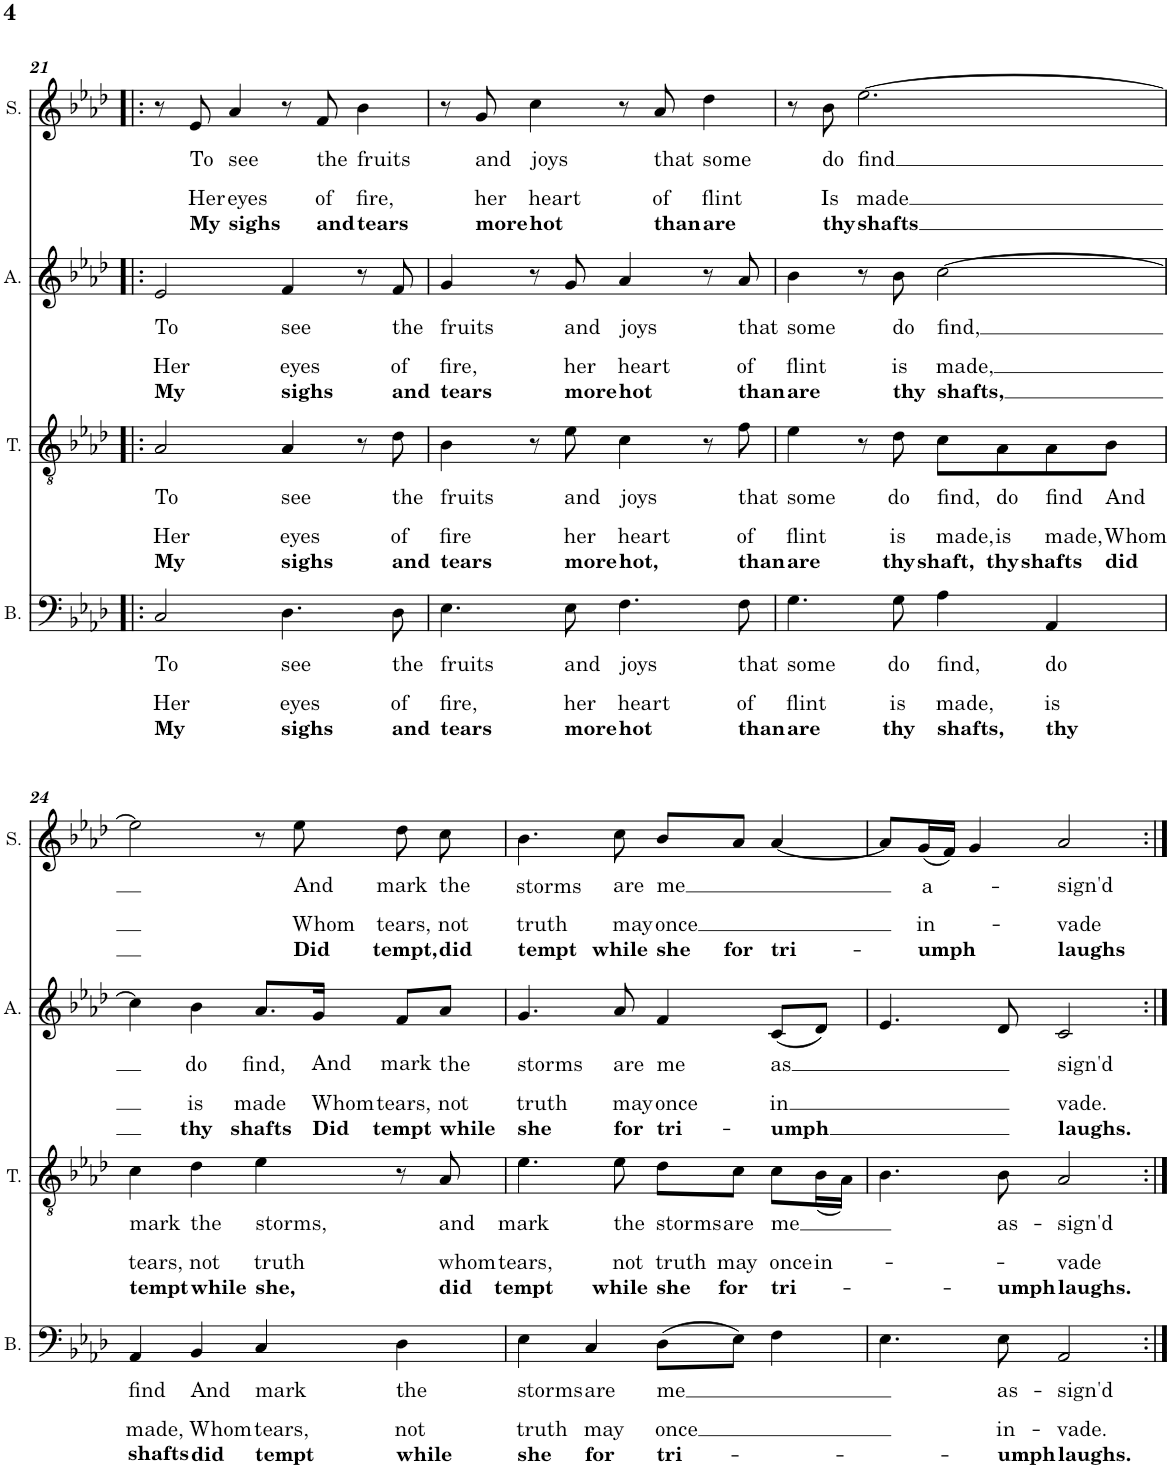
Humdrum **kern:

**kern	**text	**text	**text	**kern	**text	**text	**text	**kern	**text	**text	**text	**kern	**text	**text	**text
*part4	*part4	*part4	*part4	*part3	*part3	*part3	*part3	*part2	*part2	*part2	*part2	*part1	*part1	*part1	*part1
*staff4	*staff4	*staff4	*staff4	*staff3	*staff3	*staff3	*staff3	*staff2	*staff2	*staff2	*staff2	*staff1	*staff1	*staff1	*staff1
*I"Bassus	*	*	*	*I"Tenor	*	*	*	*I"Alto	*	*	*	*I"Soprano	*	*	*
*I'B.	*	*	*	*I'T.	*	*	*	*I'A.	*	*	*	*I'S.	*	*	*
!!LO:PB:g=z
*clefF4	*	*	*	*clefGv2	*	*	*	*clefG2	*	*	*	*clefG2	*	*	*
*	*	*	*	*Trd1c2	*	*	*	*	*	*	*	*	*	*	*
*k[b-e-a-d-]	*	*	*	*k[b-e-a-d-]	*	*	*	*k[b-e-a-d-]	*	*	*	*k[b-e-a-d-]	*	*	*
*A-:	*	*	*	*A-:	*	*	*	*A-:	*	*	*	*A-:	*	*	*
*M4/4	*	*	*	*M4/4	*	*	*	*M4/4	*	*	*	*M4/4	*	*	*
*met(c)	*	*	*	*met(c)	*	*	*	*met(c)	*	*	*	*met(c)	*	*	*
=21!|:	=21!|:	=21!|:	=21!|:	=21!|:	=21!|:	=21!|:	=21!|:	=21!|:	=21!|:	=21!|:	=21!|:	=21!|:	=21!|:	=21!|:	=21!|:
!	!LO:LY:b	!LO:LY:b	!LO:LY:b	!	!LO:LY:b	!LO:LY:b	!LO:LY:b	!	!LO:LY:b	!LO:LY:b	!LO:LY:b	!	!	!	!
2C/	To	Her	My	2A-/	To	Her	My	2e-/	To	Her	My	8r	.	.	.
!	!	!	!	!	!	!	!	!	!	!	!	!	!LO:LY:b	!LO:LY:b	!LO:LY:b
.	.	.	.	.	.	.	.	.	.	.	.	8e-/	To	Her	My
!	!	!	!	!	!	!	!	!	!	!	!	!	!LO:LY:b	!LO:LY:b	!LO:LY:b
.	.	.	.	.	.	.	.	.	.	.	.	4a-/	see	eyes	sighs
!	!LO:LY:b	!LO:LY:b	!LO:LY:b	!	!LO:LY:b	!LO:LY:b	!LO:LY:b	!	!LO:LY:b	!LO:LY:b	!LO:LY:b	!	!	!	!
4.D-\	see	eyes	sighs	4A-/	see	eyes	sighs	4f/	see	eyes	sighs	8r	.	.	.
!	!	!	!	!	!	!	!	!	!	!	!	!	!LO:LY:b	!LO:LY:b	!LO:LY:b
.	.	.	.	.	.	.	.	.	.	.	.	8f/	the	of	and
!	!	!	!	!	!	!	!	!	!	!	!	!	!LO:LY:b	!LO:LY:b	!LO:LY:b
.	.	.	.	8r	.	.	.	8r	.	.	.	4b-\	fruits	fire,	tears
!	!LO:LY:b	!LO:LY:b	!LO:LY:b	!	!LO:LY:b	!LO:LY:b	!LO:LY:b	!	!LO:LY:b	!LO:LY:b	!LO:LY:b	!	!	!	!
8D-\	the	of	and	8d-\	the	of	and	8f/	the	of	and	.	.	.	.
=22	=22	=22	=22	=22	=22	=22	=22	=22	=22	=22	=22	=22	=22	=22	=22
!	!LO:LY:b	!LO:LY:b	!LO:LY:b	!	!LO:LY:b	!LO:LY:b	!LO:LY:b	!	!LO:LY:b	!LO:LY:b	!LO:LY:b	!	!	!	!
4.E-\	fruits	fire,	tears	4B-\	fruits	fire	tears	4g/	fruits	fire,	tears	8r	.	.	.
!	!	!	!	!	!	!	!	!	!	!	!	!	!LO:LY:b	!LO:LY:b	!LO:LY:b
.	.	.	.	.	.	.	.	.	.	.	.	8g/	and	her	more
!	!	!	!	!	!	!	!	!	!	!	!	!	!LO:LY:b	!LO:LY:b	!LO:LY:b
.	.	.	.	8r	.	.	.	8r	.	.	.	4cc\	joys	heart	hot
!	!LO:LY:b	!LO:LY:b	!LO:LY:b	!	!LO:LY:b	!LO:LY:b	!LO:LY:b	!	!LO:LY:b	!LO:LY:b	!LO:LY:b	!	!	!	!
8E-\	and	her	more	8e-\	and	her	more	8g/	and	her	more	.	.	.	.
!	!LO:LY:b	!LO:LY:b	!LO:LY:b	!	!LO:LY:b	!LO:LY:b	!LO:LY:b	!	!LO:LY:b	!LO:LY:b	!LO:LY:b	!	!	!	!
4.F\	joys	heart	hot	4c\	joys	heart	hot,	4a-/	joys	heart	hot	8r	.	.	.
!	!	!	!	!	!	!	!	!	!	!	!	!	!LO:LY:b	!LO:LY:b	!LO:LY:b
.	.	.	.	.	.	.	.	.	.	.	.	8a-/	that	of	than
!	!	!	!	!	!	!	!	!	!	!	!	!	!LO:LY:b	!LO:LY:b	!LO:LY:b
.	.	.	.	8r	.	.	.	8r	.	.	.	4dd-\	some	flint	are
!	!LO:LY:b	!LO:LY:b	!LO:LY:b	!	!LO:LY:b	!LO:LY:b	!LO:LY:b	!	!LO:LY:b	!LO:LY:b	!LO:LY:b	!	!	!	!
8F\	that	of	than	8f\	that	of	than	8a-/	that	of	than	.	.	.	.
=23	=23	=23	=23	=23	=23	=23	=23	=23	=23	=23	=23	=23	=23	=23	=23
!	!LO:LY:b	!LO:LY:b	!LO:LY:b	!	!LO:LY:b	!LO:LY:b	!LO:LY:b	!	!LO:LY:b	!LO:LY:b	!LO:LY:b	!	!	!	!
4.G\	some	flint	are	4e-\	some	flint	are	4b-\	some	flint	are	8r	.	.	.
!	!	!	!	!	!	!	!	!	!	!	!	!	!LO:LY:b	!LO:LY:b	!LO:LY:b
.	.	.	.	.	.	.	.	.	.	.	.	8b-\	do	Is	thy
!	!	!	!	!	!	!	!	!	!	!	!	!	!LO:LY:b	!LO:LY:b	!LO:LY:b
.	.	.	.	8r	.	.	.	8r	.	.	.	[>2.ee-\	find	made	shafts
!	!LO:LY:b	!LO:LY:b	!LO:LY:b	!	!LO:LY:b	!LO:LY:b	!LO:LY:b	!	!LO:LY:b	!LO:LY:b	!LO:LY:b	!	!	!	!
8G\	do	is	thy	8d-\	do	is	thy	8b-\	do	is	thy	.	.	.	.
!	!LO:LY:b	!LO:LY:b	!LO:LY:b	!	!LO:LY:b	!LO:LY:b	!LO:LY:b	!	!LO:LY:b	!LO:LY:b	!LO:LY:b	!	!	!	!
4A-\	find,	made,	shafts,	8c\L	find,	made,	shaft,	[>2cc\	find,	made,	shafts,	.	.	.	.
!	!	!	!	!	!LO:LY:b	!LO:LY:b	!LO:LY:b	!	!	!	!	!	!	!	!
.	.	.	.	8A-\	do	is	thy	.	.	.	.	.	.	.	.
!	!LO:LY:b	!LO:LY:b	!LO:LY:b	!	!LO:LY:b	!LO:LY:b	!LO:LY:b	!	!	!	!	!	!	!	!
4AA-/	do	is	thy	8A-\	find	made,	shafts	.	.	.	.	.	.	.	.
!	!	!	!	!	!LO:LY:b	!LO:LY:b	!LO:LY:b	!	!	!	!	!	!	!	!
.	.	.	.	8B-\J	And	Whom	did	.	.	.	.	.	.	.	.
!!LO:LB:g=z
=24	=24	=24	=24	=24	=24	=24	=24	=24	=24	=24	=24	=24	=24	=24	=24
!	!LO:LY:b	!LO:LY:b	!LO:LY:b	!	!LO:LY:b	!LO:LY:b	!LO:LY:b	!	!	!	!	!	!	!	!
4AA-/	find	made,	shafts	4c\	mark	tears,	tempt	4cc\]	.	.	.	2ee-\]	.	.	.
!	!LO:LY:b	!LO:LY:b	!LO:LY:b	!	!LO:LY:b	!LO:LY:b	!LO:LY:b	!	!LO:LY:b	!LO:LY:b	!LO:LY:b	!	!	!	!
4BB-/	And	Whom	did	4d-\	the	not	while	4b-\	do	is	thy	.	.	.	.
!	!LO:LY:b	!LO:LY:b	!LO:LY:b	!	!LO:LY:b	!LO:LY:b	!LO:LY:b	!	!LO:LY:b	!LO:LY:b	!LO:LY:b	!	!	!	!
4C/	mark	tears,	tempt	4e-\	storms,	truth	she,	8.a-/L	find,	made	shafts	8r	.	.	.
!	!	!	!	!	!	!	!	!	!	!	!	!	!LO:LY:b	!LO:LY:b	!LO:LY:b
.	.	.	.	.	.	.	.	.	.	.	.	8ee-\	And	Whom	Did
!	!	!	!	!	!	!	!	!	!LO:LY:b	!LO:LY:b	!LO:LY:b	!	!	!	!
.	.	.	.	.	.	.	.	16g/Jk	And	Whom	Did	.	.	.	.
!	!LO:LY:b	!LO:LY:b	!LO:LY:b	!	!	!	!	!	!LO:LY:b	!LO:LY:b	!LO:LY:b	!	!LO:LY:b	!LO:LY:b	!LO:LY:b
4D-\	the	not	while	8r	.	.	.	8f/L	mark	tears,	tempt	8dd-\	mark	tears,	tempt,
!	!	!	!	!	!LO:LY:b	!LO:LY:b	!LO:LY:b	!	!LO:LY:b	!LO:LY:b	!LO:LY:b	!	!LO:LY:b	!LO:LY:b	!LO:LY:b
.	.	.	.	8A-/	and	whom	did	8a-/J	the	not	while	8cc\	the	not	did
=25	=25	=25	=25	=25	=25	=25	=25	=25	=25	=25	=25	=25	=25	=25	=25
!	!LO:LY:b	!LO:LY:b	!LO:LY:b	!	!LO:LY:b	!LO:LY:b	!LO:LY:b	!	!LO:LY:b	!LO:LY:b	!LO:LY:b	!	!LO:LY:b	!LO:LY:b	!LO:LY:b
4E-\	storms	truth	she	4.e-\	mark	tears,	tempt	4.g/	storms	truth	she	4.b-\	storms	truth	tempt
!	!LO:LY:b	!LO:LY:b	!LO:LY:b	!	!	!	!	!	!	!	!	!	!	!	!
4C/	are	may	for	.	.	.	.	.	.	.	.	.	.	.	.
!	!	!	!	!	!LO:LY:b	!LO:LY:b	!LO:LY:b	!	!LO:LY:b	!LO:LY:b	!LO:LY:b	!	!LO:LY:b	!LO:LY:b	!LO:LY:b
.	.	.	.	8e-\	the	not	while	8a-/	are	may	for	8cc\	are	may	while
!	!LO:LY:b	!LO:LY:b	!LO:LY:b	!	!LO:LY:b	!LO:LY:b	!LO:LY:b	!	!LO:LY:b	!LO:LY:b	!LO:LY:b	!	!LO:LY:b	!LO:LY:b	!LO:LY:b
(>8D-\L	-me	-once	tri-	8d-\L	storms	truth	she	4f/	me	once	tri-	8b-/L	-me	once	she
!	!	!	!	!	!LO:LY:b	!LO:LY:b	!LO:LY:b	!	!	!	!	!	!	!	!LO:LY:b
8E-\J)	.	.	.	8c\J	are	may	for	.	.	.	.	8a-/J	.	.	for
!	!	!	!	!	!LO:LY:b	!LO:LY:b	!LO:LY:b	!	!LO:LY:b	!LO:LY:b	!LO:LY:b	!	!	!	!LO:LY:b
4F\	.	.	.	8c\L	me	once	tri-	(<8c/L	as	in	-umph	[4a-/	.	.	tri-
!	!	!	!	!	!	!LO:LY:b	!	!	!	!	!	!	!	!	!
.	.	.	.	(<16B-\L	.	in-	.	8d-/J)	.	.	.	.	.	.	.
.	.	.	.	16A-\JJ)	.	.	.	.	.	.	.	.	.	.	.
=26	=26	=26	=26	=26	=26	=26	=26	=26	=26	=26	=26	=26	=26	=26	=26
4.E-\	.	.	.	4.B-\	.	.	.	4.e-/	.	.	.	8a-/L]	.	.	.
!	!	!	!	!	!	!	!	!	!	!	!	!	!LO:LY:b	!LO:LY:b	!LO:LY:b
.	.	.	.	.	.	.	.	.	.	.	.	(<16g/L	a-	in-	-umph
.	.	.	.	.	.	.	.	.	.	.	.	16f/JJ)	.	.	.
.	.	.	.	.	.	.	.	.	.	.	.	4g/	.	.	.
!	!LO:LY:b	!LO:LY:b	!LO:LY:b	!	!LO:LY:b	!	!LO:LY:b	!	!	!	!	!	!	!	!
8E-\	as-	in-	-umph	8B-\	as-	.	-umph	8d-/	.	.	.	.	.	.	.
!	!LO:LY:b	!LO:LY:b	!LO:LY:b	!	!LO:LY:b	!LO:LY:b	!LO:LY:b	!	!LO:LY:b	!LO:LY:b	!LO:LY:b	!	!LO:LY:b	!LO:LY:b	!LO:LY:b
2AA-/	-sign'd	-vade.	laughs.	2A-/	-sign'd	-vade	laughs.	2c/	sign'd	vade.	laughs.	2a-/	-sign'd	-vade	laughs
=:|!	=:|!	=:|!	=:|!	=:|!	=:|!	=:|!	=:|!	=:|!	=:|!	=:|!	=:|!	=:|!	=:|!	=:|!	=:|!
*-	*-	*-	*-	*-	*-	*-	*-	*-	*-	*-	*-	*-	*-	*-	*-
